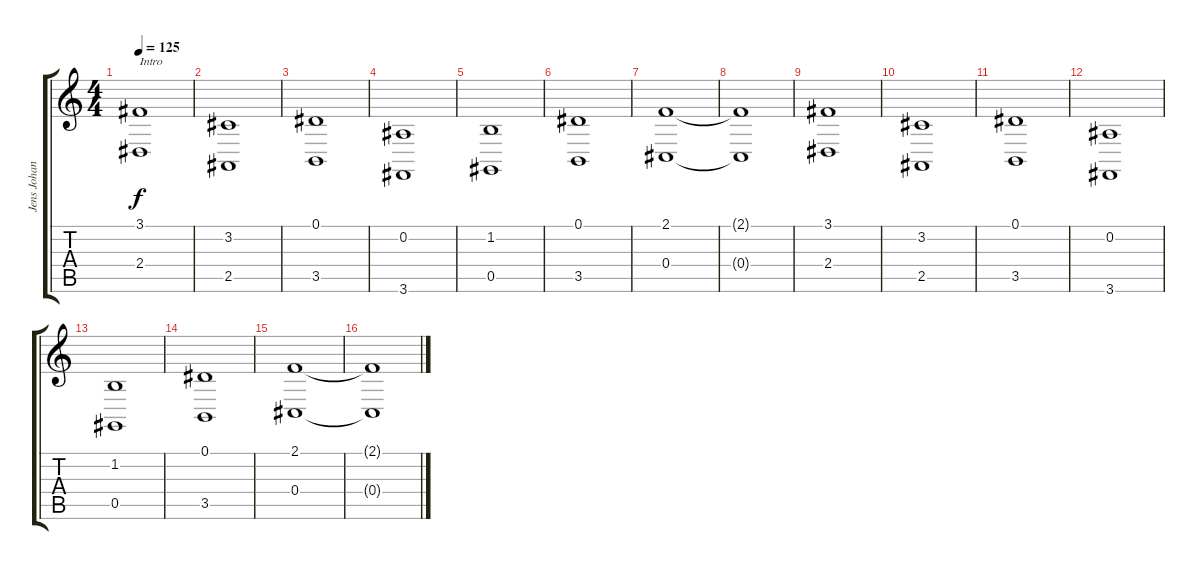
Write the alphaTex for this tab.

\track ("Jens Johansson (Keyboards)" "Jens Johan") {instrument stringensemble1}
\staff {score tabs}
\tuning (Eb4 Bb3 Gb3 Db3 Ab2 Eb2) {hide}
\ts (4 4)
\tempo 125
\clef g2
\ks c
(3.1 2.4).1{txt "Intro" dy f instrument violin} |
(3.2 2.5).1 |
(0.1 3.5).1 |
(0.2 3.6).1 |
(1.2 0.5).1 |
(0.1 3.5).1 |
(2.1 0.4).1 |
(2.1{t} 0.4{t}).1 |
(3.1 2.4).1{instrument stringensemble1} |
(3.2 2.5).1 |
(0.1 3.5).1 |
(0.2 3.6).1 |
(1.2 0.5).1 |
(0.1 3.5).1 |
(2.1 0.4).1 |
(2.1{t} 0.4{t}).1
